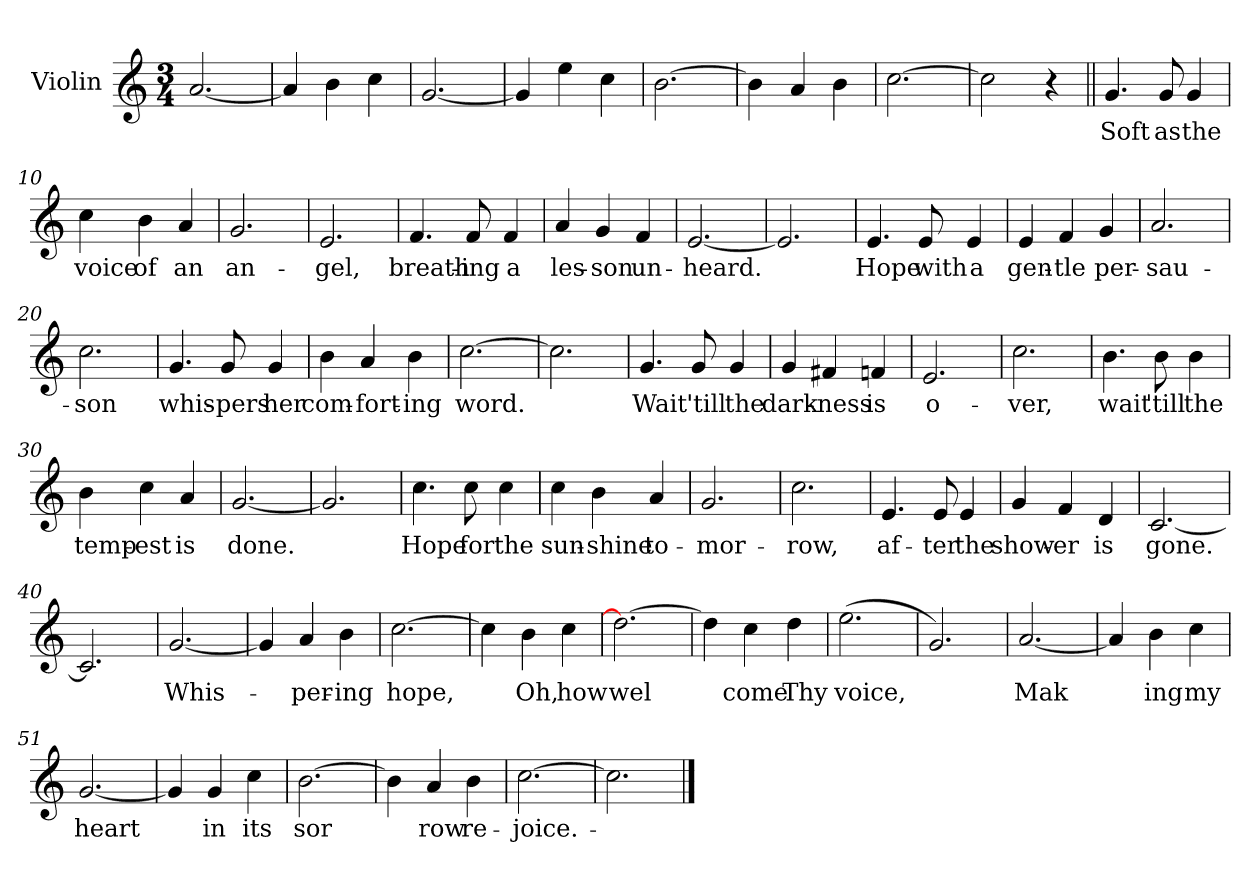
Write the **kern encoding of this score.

**kern	**text
*part1	*part1
*staff1	*staff1
*I"Violin	*
*I'Vln	*
*clefG2	*
*k[]	*
*C:	*
*M3/4	*
=1	=1
[2.a/	.
=2	=2
4a/]	.
4b\	.
4cc\	.
=3	=3
[2.g/	.
=4	=4
4g/]	.
4ee\	.
4cc\	.
=5	=5
[2.b\	.
=6	=6
4b\]	.
4a/	.
4b\	.
=7	=7
[2.cc\	.
=8	=8
2cc\]	.
4r	.
!!LO:LB:g=z
=9||	=9||
4.g/	Soft
8g/	as
4g/	the
=10	=10
4cc\	voice
4b\	of
4a/	an
=11	=11
2.g/	an-
=12	=12
2.e/	-gel,
=13	=13
4.f/	breath-
8f/	-ing
4f/	a
=14	=14
4a/	les-
4g/	-son
4f/	un-
=15	=15
[2.e/	-heard.
=16	=16
2.e/]	.
!!LO:LB:g=z
=17	=17
4.e/	Hope
8e/	with
4e/	a
=18	=18
4e/	gen-
4f/	-tle
4g/	per-
=19	=19
2.a/	-sau-
=20	=20
2.cc\	-son
=21	=21
4.g/	whis-
8g/	-pers
4g/	her
=22	=22
4b\	com-
4a/	-fort-
4b\	-ing
=23	=23
[2.cc\	word.
=24	=24
2.cc\]	.
!!LO:LB:g=z
=25	=25
4.g/	Wait
8g/	'till
4g/	the
=26	=26
4g/	dark-
4f#X/	-ness
4fn/	is
=27	=27
2.e/	o-
=28	=28
2.cc\	-ver,
=29	=29
4.b\	wait
8b\	'till
4b\	the
=30	=30
4b\	temp-
4cc\	-est
4a/	is
=31	=31
[2.g/	done.
=32	=32
2.g/]	.
!!LO:LB:g=z
=33	=33
4.cc\	Hope
8cc\	for
4cc\	the
=34	=34
4cc\	sun-
4b\	-shine
4a/	to-
=35	=35
2.g/	-mor-
=36	=36
2.cc\	-row,
=37	=37
4.e/	af-
8e/	-ter
4e/	the
=38	=38
4g/	show-
4f/	-er
4d/	is
=39	=39
[2.c/	gone.
=40	=40
2.c/]	.
!!LO:LB:g=z
=41	=41
[2.g/	Whis-
=42	=42
4g/]	.
4a/	-per-
4b\	-ing
=43	=43
[2.cc\	hope,
=44	=44
4cc\]	.
4b\	Oh,
4cc\	how
=45	=45
2.dd\_	-wel
=46	=46
4dd\]	.
4cc\	come
4dd\	Thy
=47	=47
(2.ee\	voice,
=48	=48
2.g/)	.
!!LO:LB:g=z
=49	=49
[2.a/	-Mak
=50	=50
4a/]	.
4b\	ing
4cc\	my
=51	=51
[2.g/	heart
=52	=52
4g/]	.
4g/	in
4cc\	its
=53	=53
[2.b\	-sor
=54	=54
4b\]	.
4a/	row
4b\	re-
=55	=55
[2.cc\	-joice.-
=56	=56
2.cc\]	.
==	==
*-	*-
